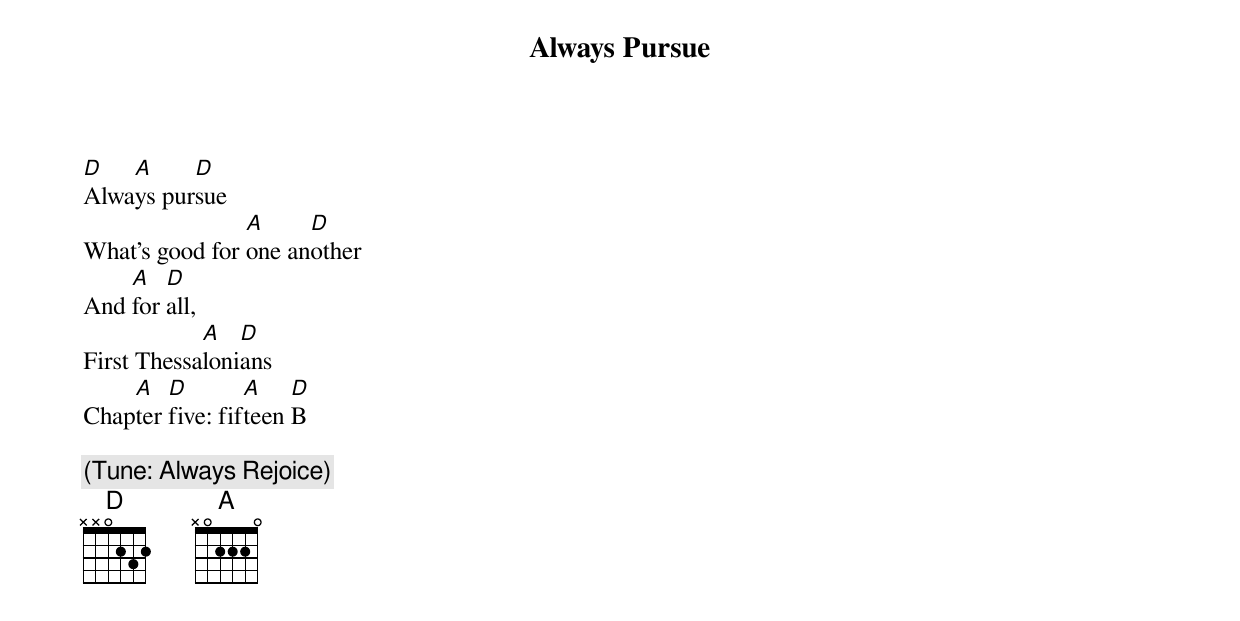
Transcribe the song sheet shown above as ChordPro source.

{title: Always Pursue}


[D]Alwa[A]ys pur[D]sue
What's good for [A]one an[D]other
And [A]for [D]all,
First Thessa[A]loni[D]ans
Chap[A]ter [D]five: fif[A]teen [D]B

{comment: (Tune: Always Rejoice)}
